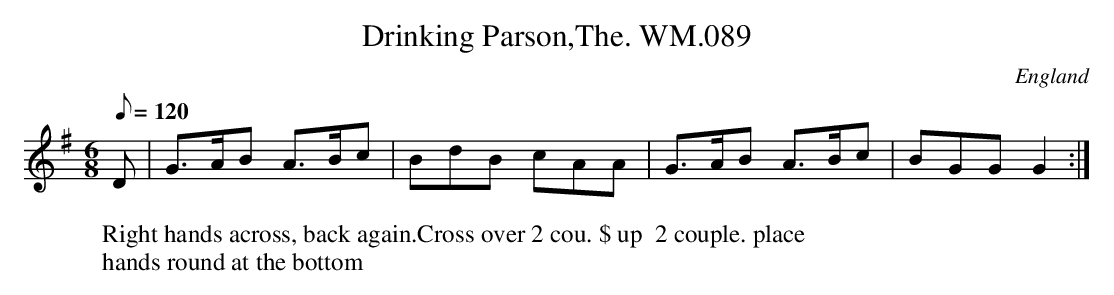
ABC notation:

X:1
T:Drinking Parson,The. WM.089
M:6/8
L:1/8
Q:120
O:England
W:Right hands across, back again.Cross over 2 cou. $ up  2 couple. place
W:hands round at the bottom
K:G
D|G>AB A>Bc|BdB cAA|G>AB A>Bc|BGG G2:|]
